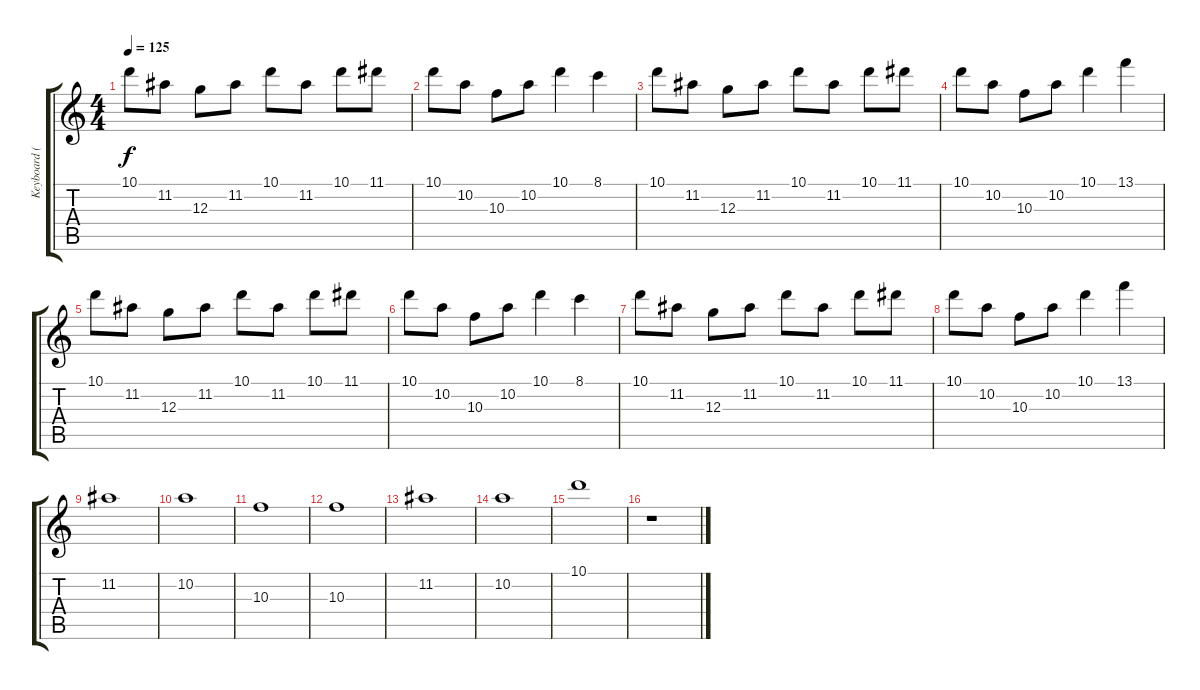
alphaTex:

\track ("Keyboard (Flake)" "Keyboard (") {instrument synthbass1}
\staff {score tabs}
\tuning (E4 B3 G3 D3 A2 D2) {hide}
\ts (4 4)
\tempo 125
\clef g2
\ks c
10.1.8{dy f} 11.2.8 12.3.8 11.2.8 10.1.8 11.2.8 10.1.8 11.1.8 |
10.1.8 10.2.8 10.3.8 10.2.8 10.1.4 8.1.4 |
10.1.8 11.2.8 12.3.8 11.2.8 10.1.8 11.2.8 10.1.8 11.1.8 |
10.1.8 10.2.8 10.3.8 10.2.8 10.1.4 13.1.4 |
10.1.8 11.2.8 12.3.8 11.2.8 10.1.8 11.2.8 10.1.8 11.1.8 |
10.1.8 10.2.8 10.3.8 10.2.8 10.1.4 8.1.4 |
10.1.8 11.2.8 12.3.8 11.2.8 10.1.8 11.2.8 10.1.8 11.1.8 |
10.1.8 10.2.8 10.3.8 10.2.8 10.1.4 13.1.4 |
11.2.1 |
10.2.1 |
10.3.1 |
10.3.1 |
11.2.1 |
10.2.1 |
10.1.1 |
r.1
